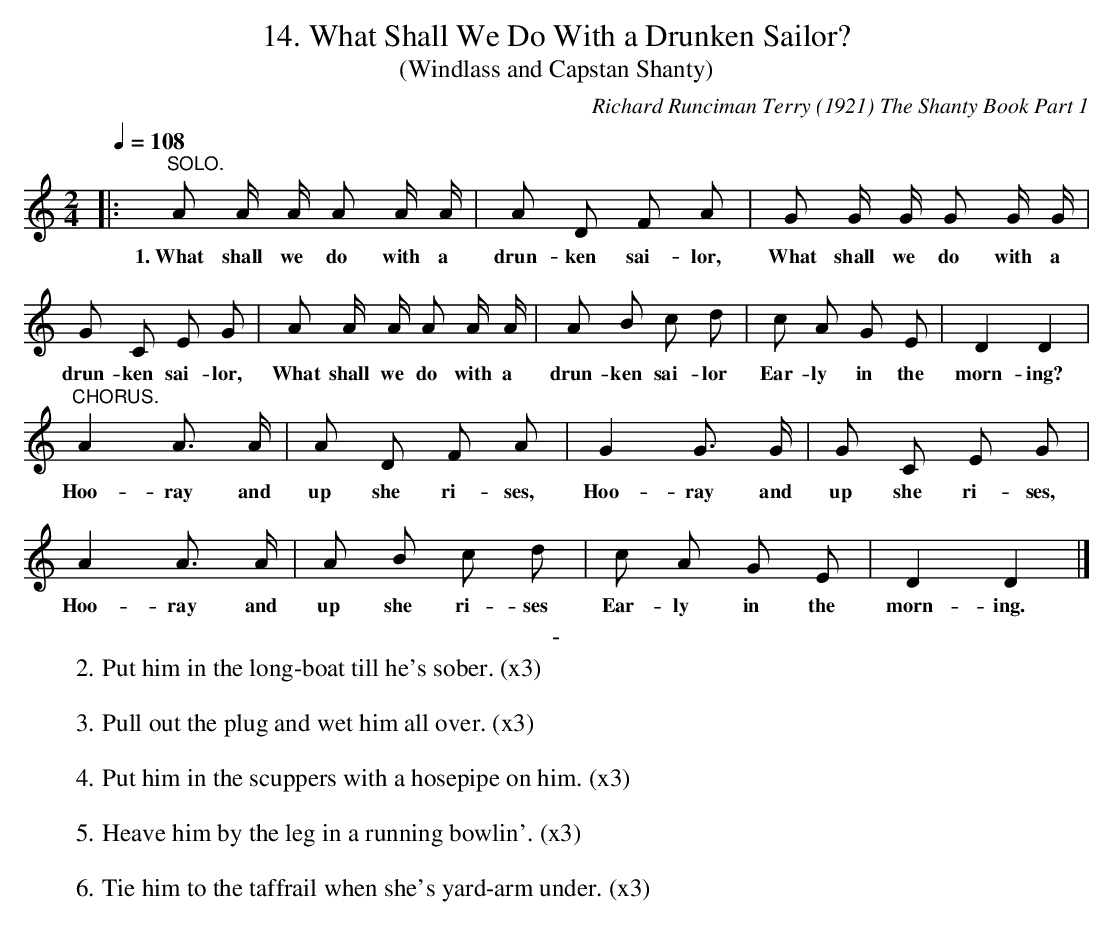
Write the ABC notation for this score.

X:1
T:14. What Shall We Do With a Drunken Sailor?
T:(Windlass and Capstan Shanty)
C:Richard Runciman Terry (1921) The Shanty Book Part 1
L:1/8
Q:1/4=108
M:2/4
K:Ddor
|:"^SOLO." A A/ A/ A A/ A/ | A D F A | G G/ G/ G G/ G/ | G C E G | A A/ A/ A A/ A/ | A B c d | c A G E | D2 D2 |$
w: 1.~What shall we do with a | drun-ken sai-lor, | What shall we do with a | drun-ken sai-lor, | What shall we do with a | drun-ken sai- lor | Ear- ly in the | morn- ing? |
"^CHORUS." A2 A> A | A D F A | G2 G> G | G C E G |$ A2 A> A | A B c d | c A G E | D2 D2 |]
w: Hoo- ray and | up she ri-ses,|Hoo-ray and | up she ri-ses, | Hoo- ray and | up she ri- ses | Ear- ly in the|morn- ing. |
T: -
W: 2. Put him in the long-boat till he's sober. (x3)
W:
W: 3. Pull out the plug and wet him all over. (x3)
W:
W: 4. Put him in the scuppers with a hosepipe on him. (x3)
W:
W: 5. Heave him by the leg in a running bowlin'. (x3)
W:
W: 6. Tie him to the taffrail when she's yard-arm under. (x3)
